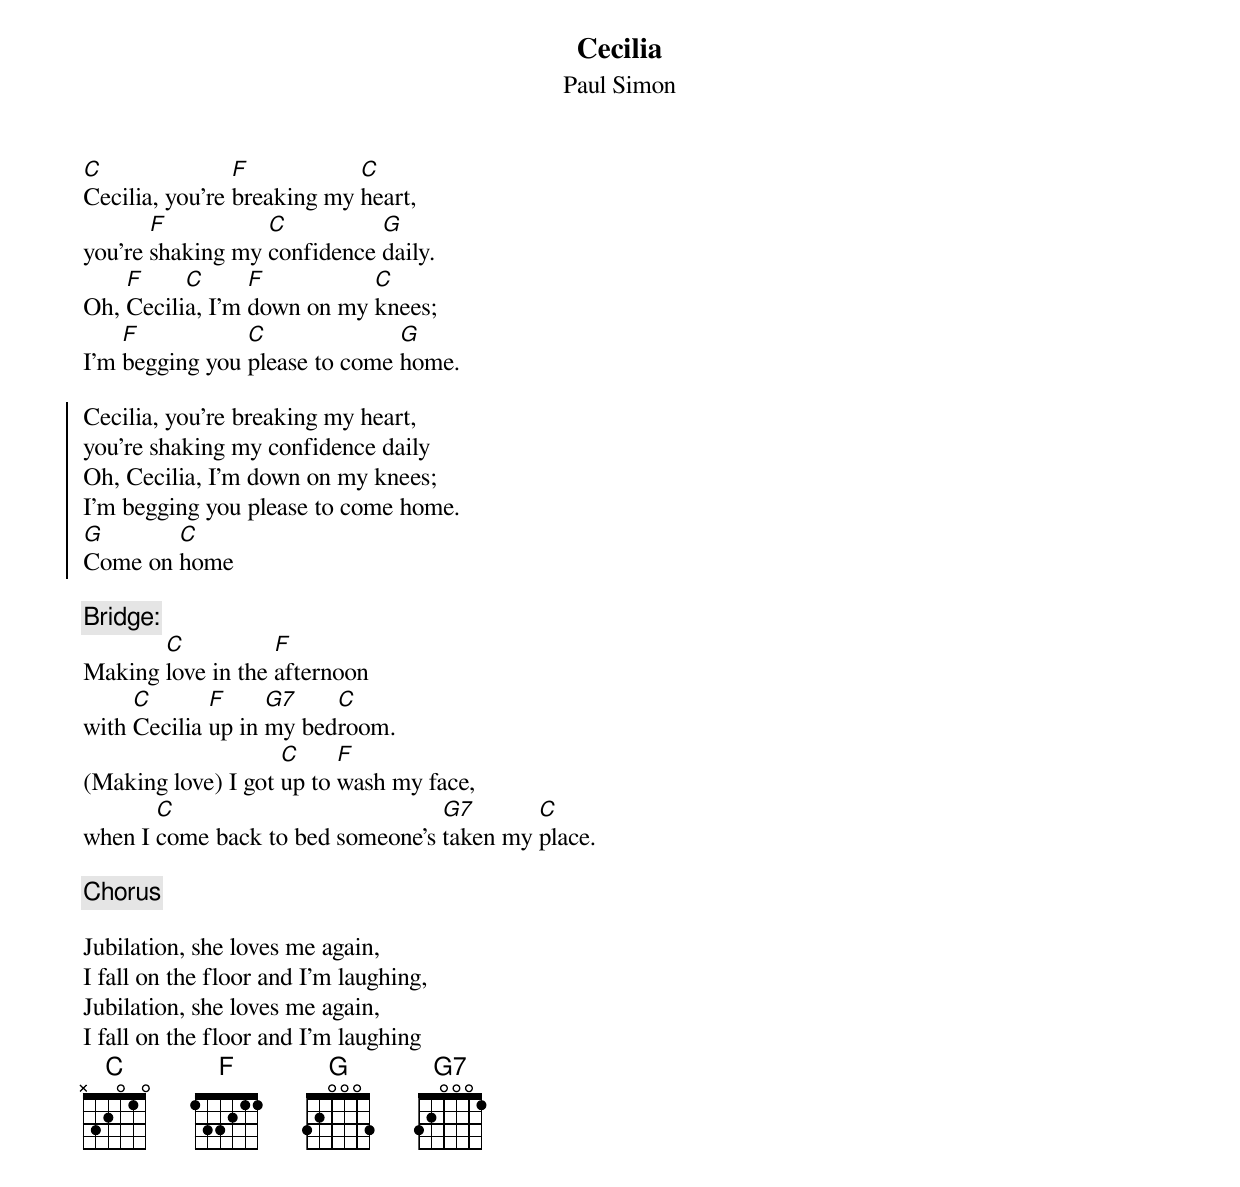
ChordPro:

{t:Cecilia}
{st:Paul Simon}

[C]Cecilia, you're [F]breaking my [C]heart,
you're [F]shaking my [C]confidence [G]daily.
Oh, [F]Cecili[C]a, I'm [F]down on my [C]knees;
I'm [F]begging you [C]please to come [G]home.

{start_of_chorus}
Cecilia, you're breaking my heart,
you're shaking my confidence daily
Oh, Cecilia, I'm down on my knees;
I'm begging you please to come home.
[G]Come on [C]home
{end_of_chorus}

{comment:Bridge:}
Making [C]love in the [F]afternoon
with [C]Cecilia [F]up in [G7]my bed[C]room.
(Making love) I got [C]up to [F]wash my face,
when I [C]come back to bed someone's [G7]taken my [C]place.

{comment:Chorus}

Jubilation, she loves me again,
I fall on the floor and I'm laughing,
Jubilation, she loves me again,
I fall on the floor and I'm laughing
